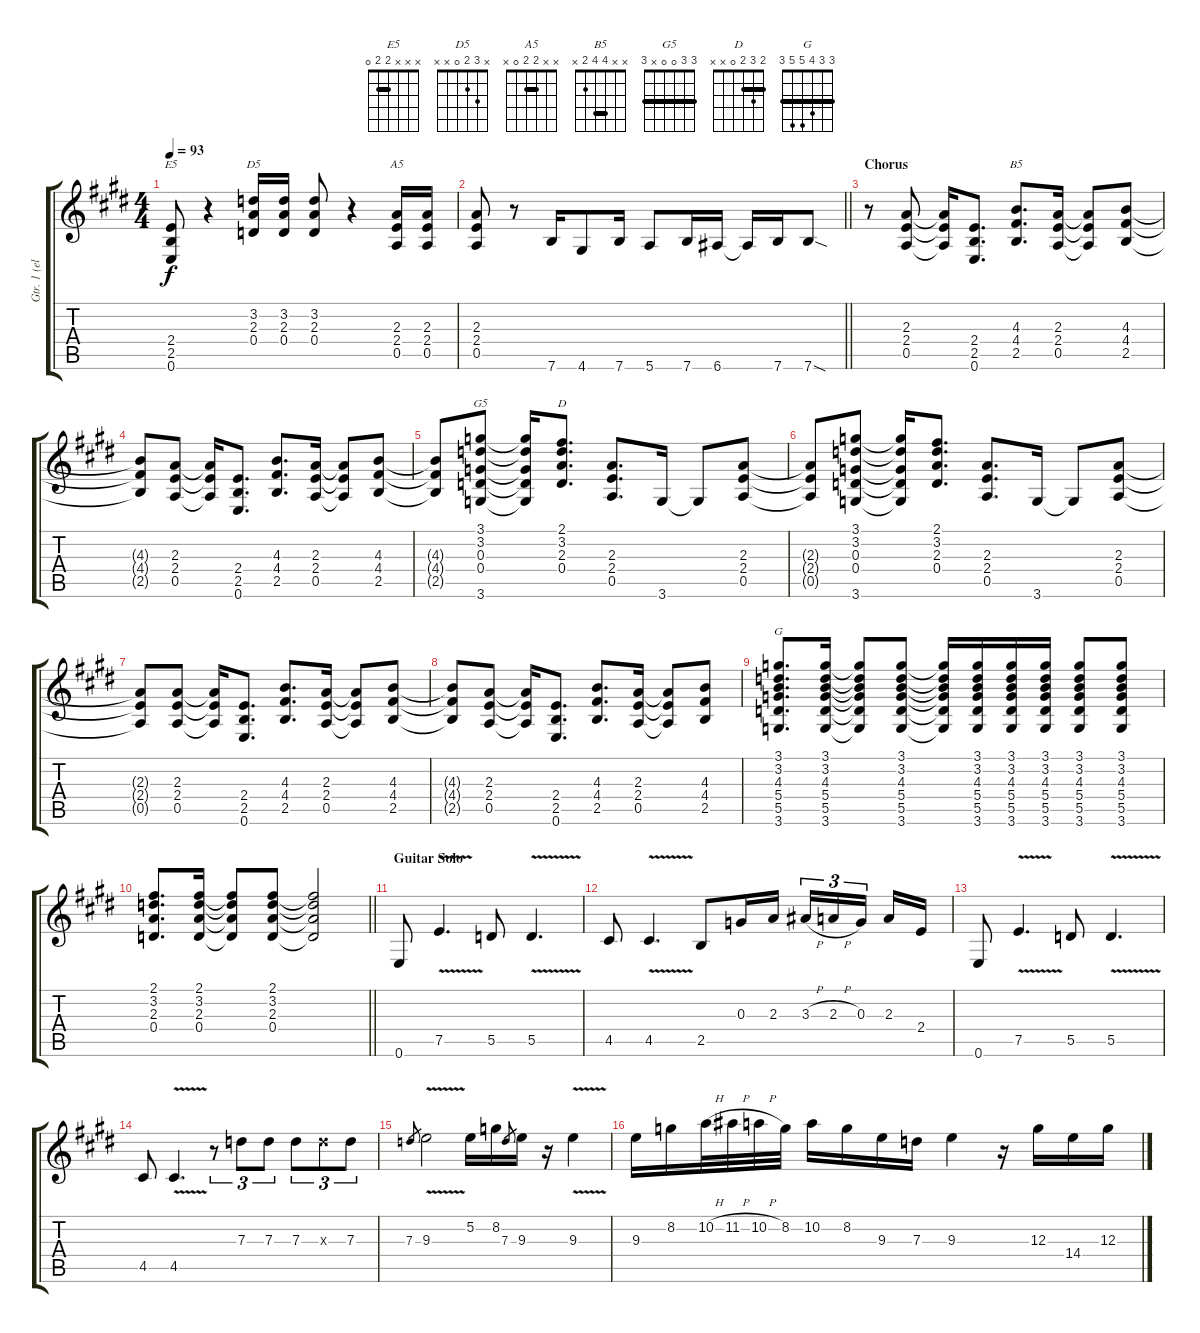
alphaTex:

\track ("Gtr. 1 (elec.)" "Gtr. 1 (el") {instrument overdrivenguitar}
\staff {score tabs}
\tuning (E4 B3 G3 D3 A2 E2) {hide}
\chord ("E5" x x x 2 2 0) {barre 2}
\chord ("D5" x 3 2 0 x x)
\chord ("A5" x x 2 2 0 x) {barre 2}
\chord ("B5" x x 4 4 2 x) {barre 4}
\chord ("G5" 3 3 0 0 x 3) {barre 3}
\chord ("D" 2 3 2 0 x x) {barre 2}
\chord ("G" 3 3 4 5 5 3) {barre 3}
\ts (4 4)
\tempo 93
\clef g2
\ks e
(2.4 2.5 0.6).8{ch "E5" dy f} r.4 (3.2 2.3 0.4).16{ch "D5"} (3.2 2.3 0.4).16 (3.2 2.3 0.4).8 r.4 (2.3 2.4 0.5).16{ch "A5"} (2.3 2.4 0.5).16 |
\barLineRight lightlight
(2.3 2.4 0.5).8 r.8 7.6.16 4.6.8 7.6.16 5.6.8 7.6.16 6.6.16 6.6{t}.16 7.6.16 7.6{sod}.8 |
\section ("" "Chorus")
r.8 (2.3 2.4 0.5).8 (2.3{t} 2.4{t} 0.5{t}).16 (2.4 2.5 0.6).8{d} (4.3 4.4 2.5).8{d ch "B5"} (2.3 2.4 0.5).16 (2.3{t} 2.4{t} 0.5{t}).8 (4.3 4.4 2.5).8 |
(4.3{t} 4.4{t} 2.5{t}).8 (2.3 2.4 0.5).8 (2.3{t} 2.4{t} 0.5{t}).16 (2.4 2.5 0.6).8{d} (4.3 4.4 2.5).8{d} (2.3 2.4 0.5).16 (2.3{t} 2.4{t} 0.5{t}).8 (4.3 4.4 2.5).8 |
(4.3{t} 4.4{t} 2.5{t}).8 (3.1 3.2 0.3 0.4 3.6).8{ch "G5"} (3.1{t} 3.2{t} 0.3{t} 0.4{t} 3.6{t}).16 (2.1 3.2 2.3 0.4).8{d ch "D"} (2.3 2.4 0.5).8{d} 3.6.16 3.6{t}.8 (2.3 2.4 0.5).8 |
(2.3{t} 2.4{t} 0.5{t}).8 (3.1 3.2 0.3 0.4 3.6).8 (3.1{t} 3.2{t} 0.3{t} 0.4{t} 3.6{t}).16 (2.1 3.2 2.3 0.4).8{d} (2.3 2.4 0.5).8{d} 3.6.16 3.6{t}.8 (2.3 2.4 0.5).8 |
(2.3{t} 2.4{t} 0.5{t}).8 (2.3 2.4 0.5).8 (2.3{t} 2.4{t} 0.5{t}).16 (2.4 2.5 0.6).8{d} (4.3 4.4 2.5).8{d} (2.3 2.4 0.5).16 (2.3{t} 2.4{t} 0.5{t}).8 (4.3 4.4 2.5).8 |
(4.3{t} 4.4{t} 2.5{t}).8 (2.3 2.4 0.5).8 (2.3{t} 2.4{t} 0.5{t}).16 (2.4 2.5 0.6).8{d} (4.3 4.4 2.5).8{d} (2.3 2.4 0.5).16 (2.3{t} 2.4{t} 0.5{t}).8 (4.3 4.4 2.5).8 |
(3.1 3.2 4.3 5.4 5.5 3.6).8{d ch "G"} (3.1 3.2 4.3 5.4 5.5 3.6).16 (3.1{t} 3.2{t} 4.3{t} 5.4{t} 5.5{t} 3.6{t}).8 (3.1 3.2 4.3 5.4 5.5 3.6).8 (3.1{t} 3.2{t} 4.3{t} 5.4{t} 5.5{t} 3.6{t}).16 (3.1 3.2 4.3 5.4 5.5 3.6).16 (3.1 3.2 4.3 5.4 5.5 3.6).16 (3.1 3.2 4.3 5.4 5.5 3.6).16 (3.1 3.2 4.3 5.4 5.5 3.6).8 (3.1 3.2 4.3 5.4 5.5 3.6).8 |
\barLineRight lightlight
(2.1 3.2 2.3 0.4).8{d} (2.1 3.2 2.3 0.4).16 (2.1{t} 3.2{t} 2.3{t} 0.4{t}).8 (2.1 3.2 2.3 0.4).8 (2.1{t} 3.2{t} 2.3{t} 0.4{t}).2 |
\section ("" "Guitar Solo")
0.6.8 7.5{v}.4{d} 5.5.8 5.5{v}.4{d} |
4.5.8 4.5{v}.4{d} 2.5.8 0.3.16 2.3.16 3.3{h}.16{tu (3 2)} 2.3{h}.16{tu (3 2)} 0.3.16{tu (3 2) beam splitsecondary} 2.3.16 2.4.16 |
0.6.8 7.5{v}.4{d} 5.5.8 5.5{v}.4{d} |
4.5.8 4.5{v}.4{d} r.8{tu (3 2)} 7.3.8{tu (3 2)} 7.3.8{tu (3 2)} 7.3.8{tu (3 2)} 7.3{x}.8{tu (3 2)} 7.3.8{tu (3 2)} |
7.3.8{gr} 9.3{v}.2 5.2.16 8.2.16 7.3.8{gr} 9.3.16 r.16 9.3{v}.4 |
9.3.16 8.2.16 10.2{h}.32 11.2{h}.32 10.2{h}.32 8.2.32 10.2.16 8.2.16 9.3.16 7.3.16 9.3.4 r.16 12.3.16 14.4.16 12.3.16
